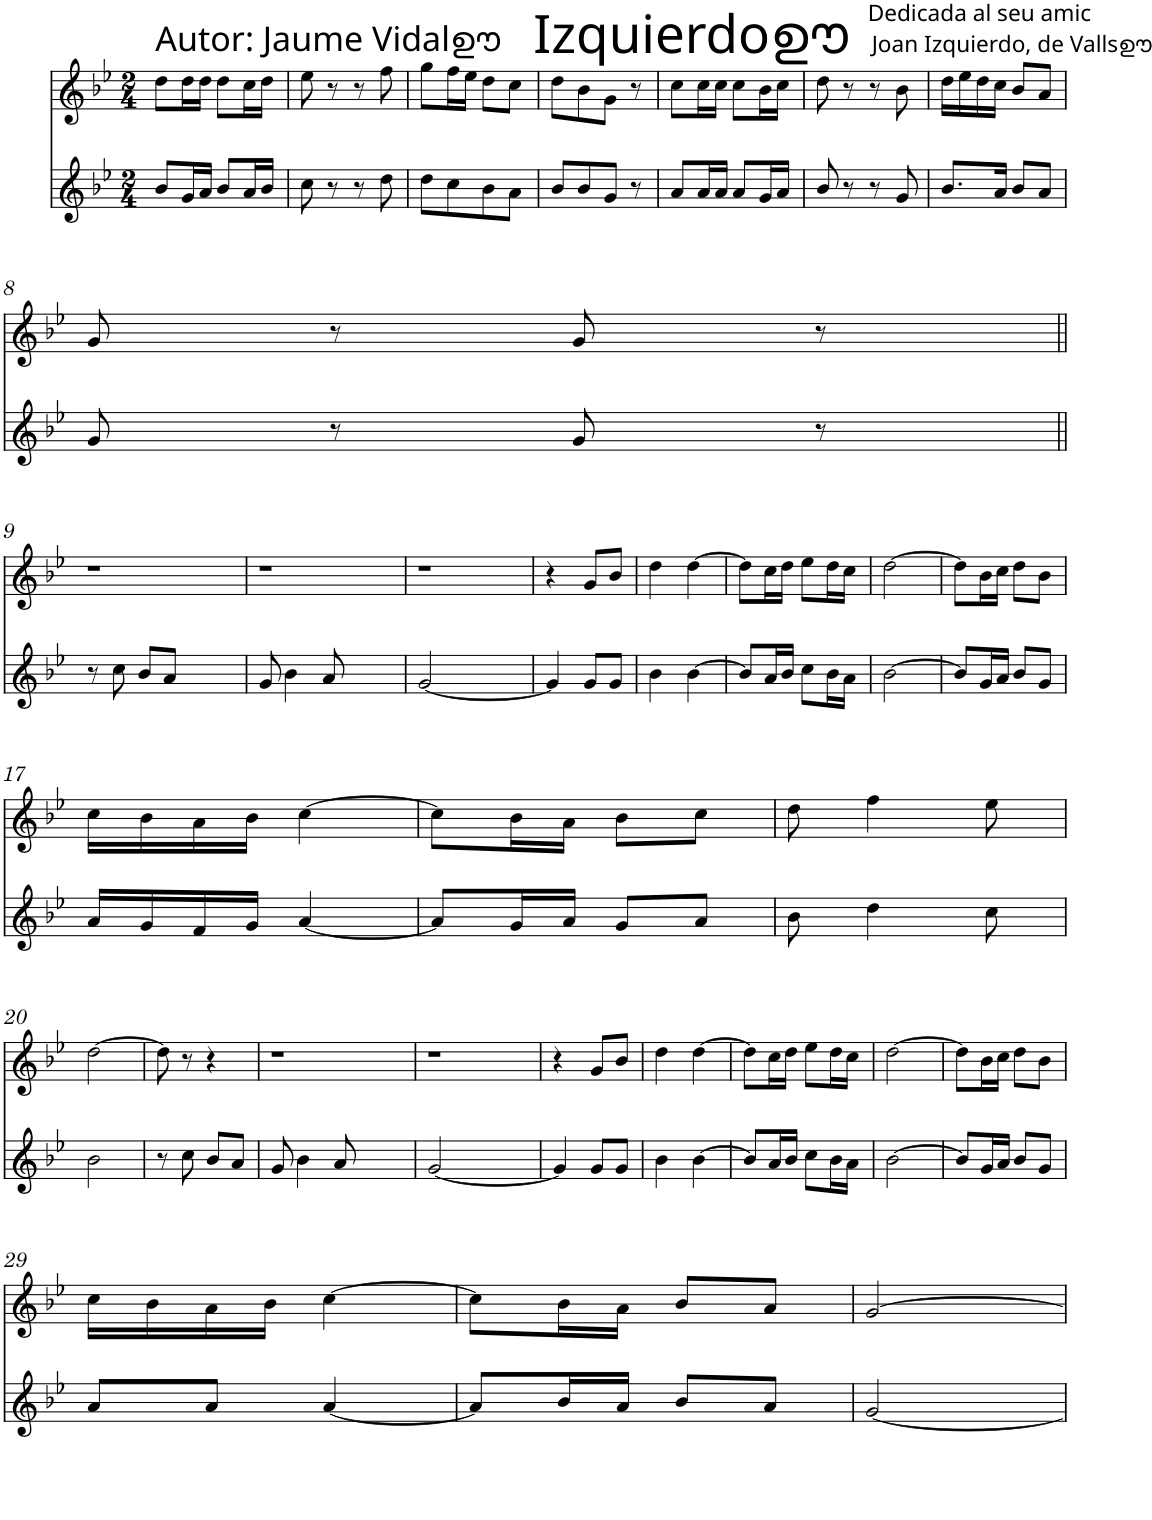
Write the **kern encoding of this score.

**kern	**kern
*part2	*part1
*staff2	*staff1
*I"Oboe	*I"Oboe
*I'Ob	*I'Ob
*clefG2	*clefG2
*k[b-e-]	*k[b-e-]
*M2/4	*M2/4
=1	=1
!	!LO:TX:a:t=Autor&colon; Jaume Vidalഊ
8b-/L	8dd\L
16g/L	16dd\L
16a/JJ	16dd\JJ
8b-/L	8dd\L
16a/L	16cc\L
16b-/JJ	16dd\JJ
=2	=2
8cc\	8ee-\
8r	8r
8r	8r
8dd\	8ff\
=3	=3
8dd\L	8gg\L
8cc\	16ff\L
.	16ee-\JJ
8b-\	8dd\L
8a\J	8cc\J
!	!LO:TX:a:t=Izquierdoഊ
=4	=4
8b-/L	8dd\L
8b-/	8b-\
8g/J	8g\J
8r	8r
=5	=5
8a/L	8cc\L
16a/L	16cc\L
16a/JJ	16cc\JJ
8a/L	8cc\L
16g/L	16b-\L
16a/JJ	16cc\JJ
=6	=6
8b-/	8dd\
8r	8r
!	!LO:TX:a:t=Dedicada al seu amic
!	!LO:TX:a:t=Joan Izquierdo, de Vallsഊ
8r	8r
8g/	8b-\
=7	=7
8.b-/L	16dd\LL
.	16ee-\
.	16dd\
16a/Jk	16cc\JJ
8b-/L	8b-/L
8a/J	8a/J
!!LO:LB:g=z
=8	=8
8g/	8g/
8r	8r
8g/	8g/
8r	8r
!!LO:LB:g=z
=9||	=9||
8r	2r
8cc\	.
8b-/L	.
8a/J	.
2ryy	2ryy
=10	=10
8g/	2r
4b-\	.
8a/	.
2ryy	2ryy
=11	=11
[2g/	2r
2ryy	2ryy
=12	=12
4g/]	4r
8g/L	8g/L
8g/J	8b-/J
=13	=13
4b-\	4dd\
[4b-\	[4dd\
=14	=14
8b-/L]	8dd\L]
16a/L	16cc\L
16b-/JJ	16dd\JJ
8cc\L	8ee-\L
16b-\L	16dd\L
16a\JJ	16cc\JJ
=15	=15
[2b-\	[2dd\
=16	=16
8b-/L]	8dd\L]
16g/L	16b-\L
16a/JJ	16cc\JJ
8b-/L	8dd\L
8g/J	8b-\J
!!LO:LB:g=z
=17	=17
16a/LL	16cc\LL
16g/	16b-\
16f/	16a\
16g/JJ	16b-\JJ
[4a/	[4cc\
=18	=18
8a/L]	8cc\L]
16g/L	16b-\L
16a/JJ	16a\JJ
8g/L	8b-\L
8a/J	8cc\J
=19	=19
8b-\	8dd\
4dd\	4ff\
8cc\	8ee-\
!!LO:LB:g=z
=20	=20
2b-\	[2dd\
=21	=21
8r	8dd\]
8cc\	8r
8b-/L	4r
8a/J	.
=22	=22
8g/	2r
4b-\	.
8a/	.
2ryy	2ryy
=23	=23
[2g/	2r
2ryy	2ryy
=24	=24
4g/]	4r
8g/L	8g/L
8g/J	8b-/J
=25	=25
4b-\	4dd\
[4b-\	[4dd\
=26	=26
8b-/L]	8dd\L]
16a/L	16cc\L
16b-/JJ	16dd\JJ
8cc\L	8ee-\L
16b-\L	16dd\L
16a\JJ	16cc\JJ
=27	=27
[2b-\	[2dd\
=28	=28
8b-/L]	8dd\L]
16g/L	16b-\L
16a/JJ	16cc\JJ
8b-/L	8dd\L
8g/J	8b-\J
!!LO:LB:g=z
=29	=29
8a/L	16cc\LL
.	16b-\
8a/J	16a\
.	16b-\JJ
[4a/	[4cc\
=30	=30
8a/L]	8cc\L]
16b-/L	16b-\L
16a/JJ	16a\JJ
8b-/L	8b-/L
8a/J	8a/J
=31	=31
[2g/	[2g/
=	=
*-	*-
